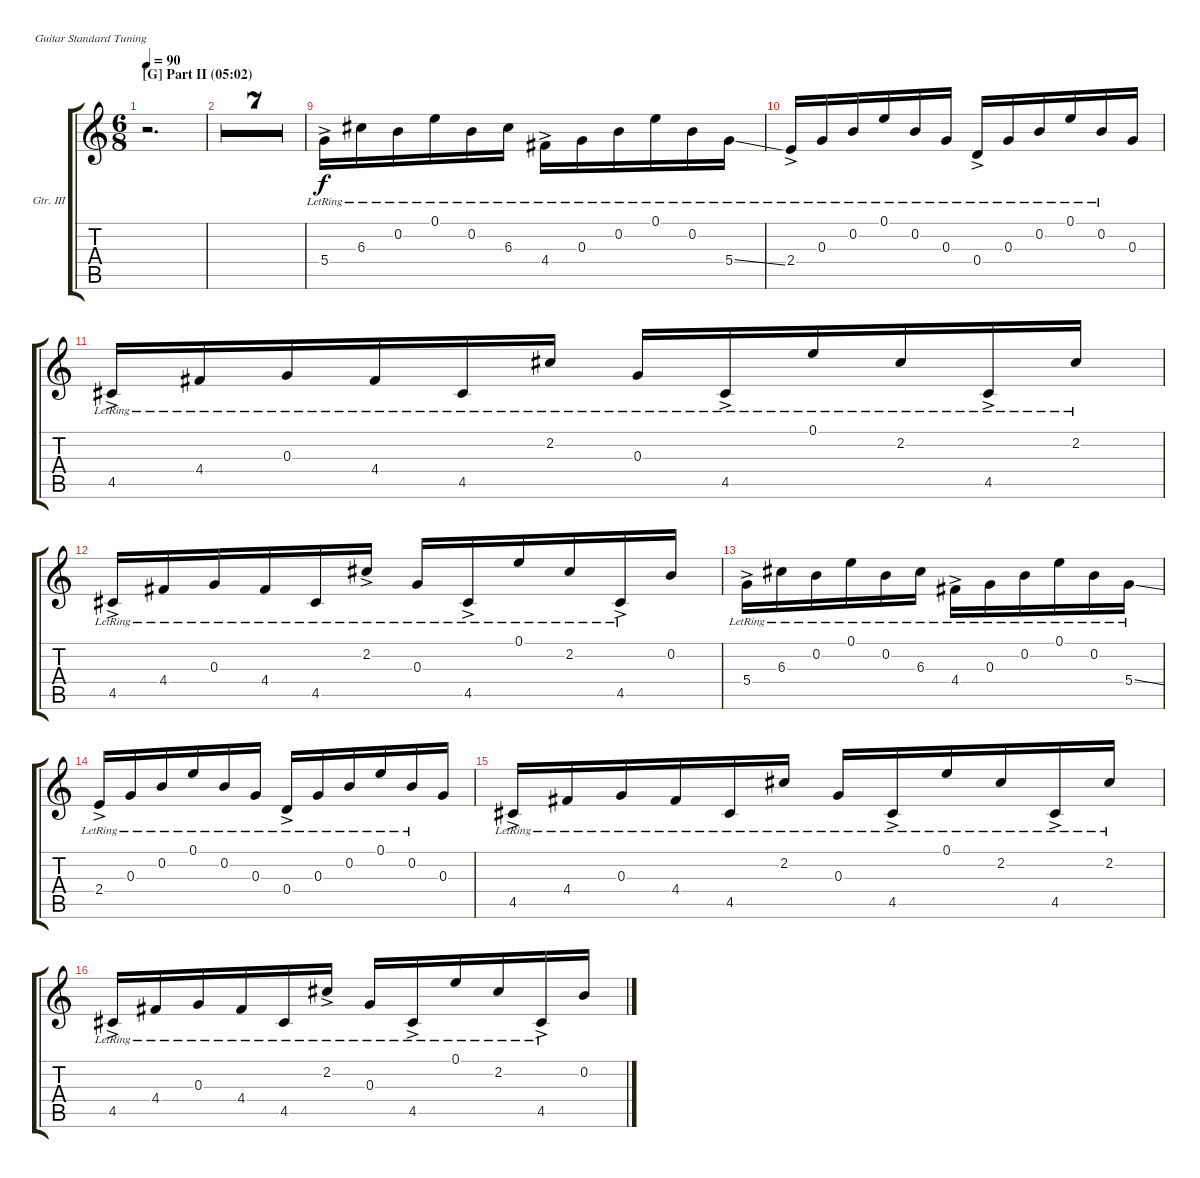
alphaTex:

\defaultSystemsLayout 4
\bracketExtendMode groupsimilarinstruments
\firstSystemTrackNameOrientation horizontal
\otherSystemsTrackNameOrientation horizontal
\track ("Steel Guitar" "Gtr. III") {multiBarRest instrument acousticguitarsteel}
\staff {score tabs}
\tuning (E4 B3 G3 D3 A2 E2)
\ts (6 8)
\section ("G" "Part II (05:02)")
\tempo 90
\clef g2
\ks c
r.2{d dy f} |
r.2{d} |
r.2{d} |
r.2{d} |
r.2{d} |
r.2{d} |
r.2{d} |
r.2{d} |
5.4{ac lr}.16 6.3{lr}.16 0.2{lr}.16 0.1{lr}.16 0.2{lr}.16 6.3{lr}.16 4.4{ac lr}.16 0.3{lr}.16 0.2{lr}.16 0.1{lr}.16 0.2{lr}.16 5.4{ss lr}.16 |
2.4{ac lr}.16 0.3{lr}.16 0.2{lr}.16 0.1{lr}.16 0.2{lr}.16 0.3{lr}.16 0.4{ac lr}.16 0.3{lr}.16 0.2{lr}.16 0.1{lr}.16 0.2{lr}.16 0.3.16 |
4.5{ac lr}.16 4.4{lr}.16 0.3{lr}.16 4.4{lr}.16 4.5{lr}.16 2.2{lr}.16 0.3{lr}.16 4.5{ac lr}.16 0.1{lr}.16 2.2{lr}.16 4.5{ac lr}.16 2.2{lr}.16 |
4.5{ac lr}.16 4.4{lr}.16 0.3{lr}.16 4.4{lr}.16 4.5{lr}.16 2.2{ac lr}.16 0.3{lr}.16 4.5{ac lr}.16 0.1{lr}.16 2.2{lr}.16 4.5{ac lr}.16 0.2.16 |
5.4{ac lr}.16 6.3{lr}.16 0.2{lr}.16 0.1{lr}.16 0.2{lr}.16 6.3{lr}.16 4.4{ac lr}.16 0.3{lr}.16 0.2{lr}.16 0.1{lr}.16 0.2{lr}.16 5.4{ss lr}.16 |
2.4{ac lr}.16 0.3{lr}.16 0.2{lr}.16 0.1{lr}.16 0.2{lr}.16 0.3{lr}.16 0.4{ac lr}.16 0.3{lr}.16 0.2{lr}.16 0.1{lr}.16 0.2{lr}.16 0.3.16 |
4.5{ac lr}.16 4.4{lr}.16 0.3{lr}.16 4.4{lr}.16 4.5{lr}.16 2.2{lr}.16 0.3{lr}.16 4.5{ac lr}.16 0.1{lr}.16 2.2{lr}.16 4.5{ac lr}.16 2.2{lr}.16 |
4.5{ac lr}.16 4.4{lr}.16 0.3{lr}.16 4.4{lr}.16 4.5{lr}.16 2.2{ac lr}.16 0.3{lr}.16 4.5{ac lr}.16 0.1{lr}.16 2.2{lr}.16 4.5{ac lr}.16 0.2.16
